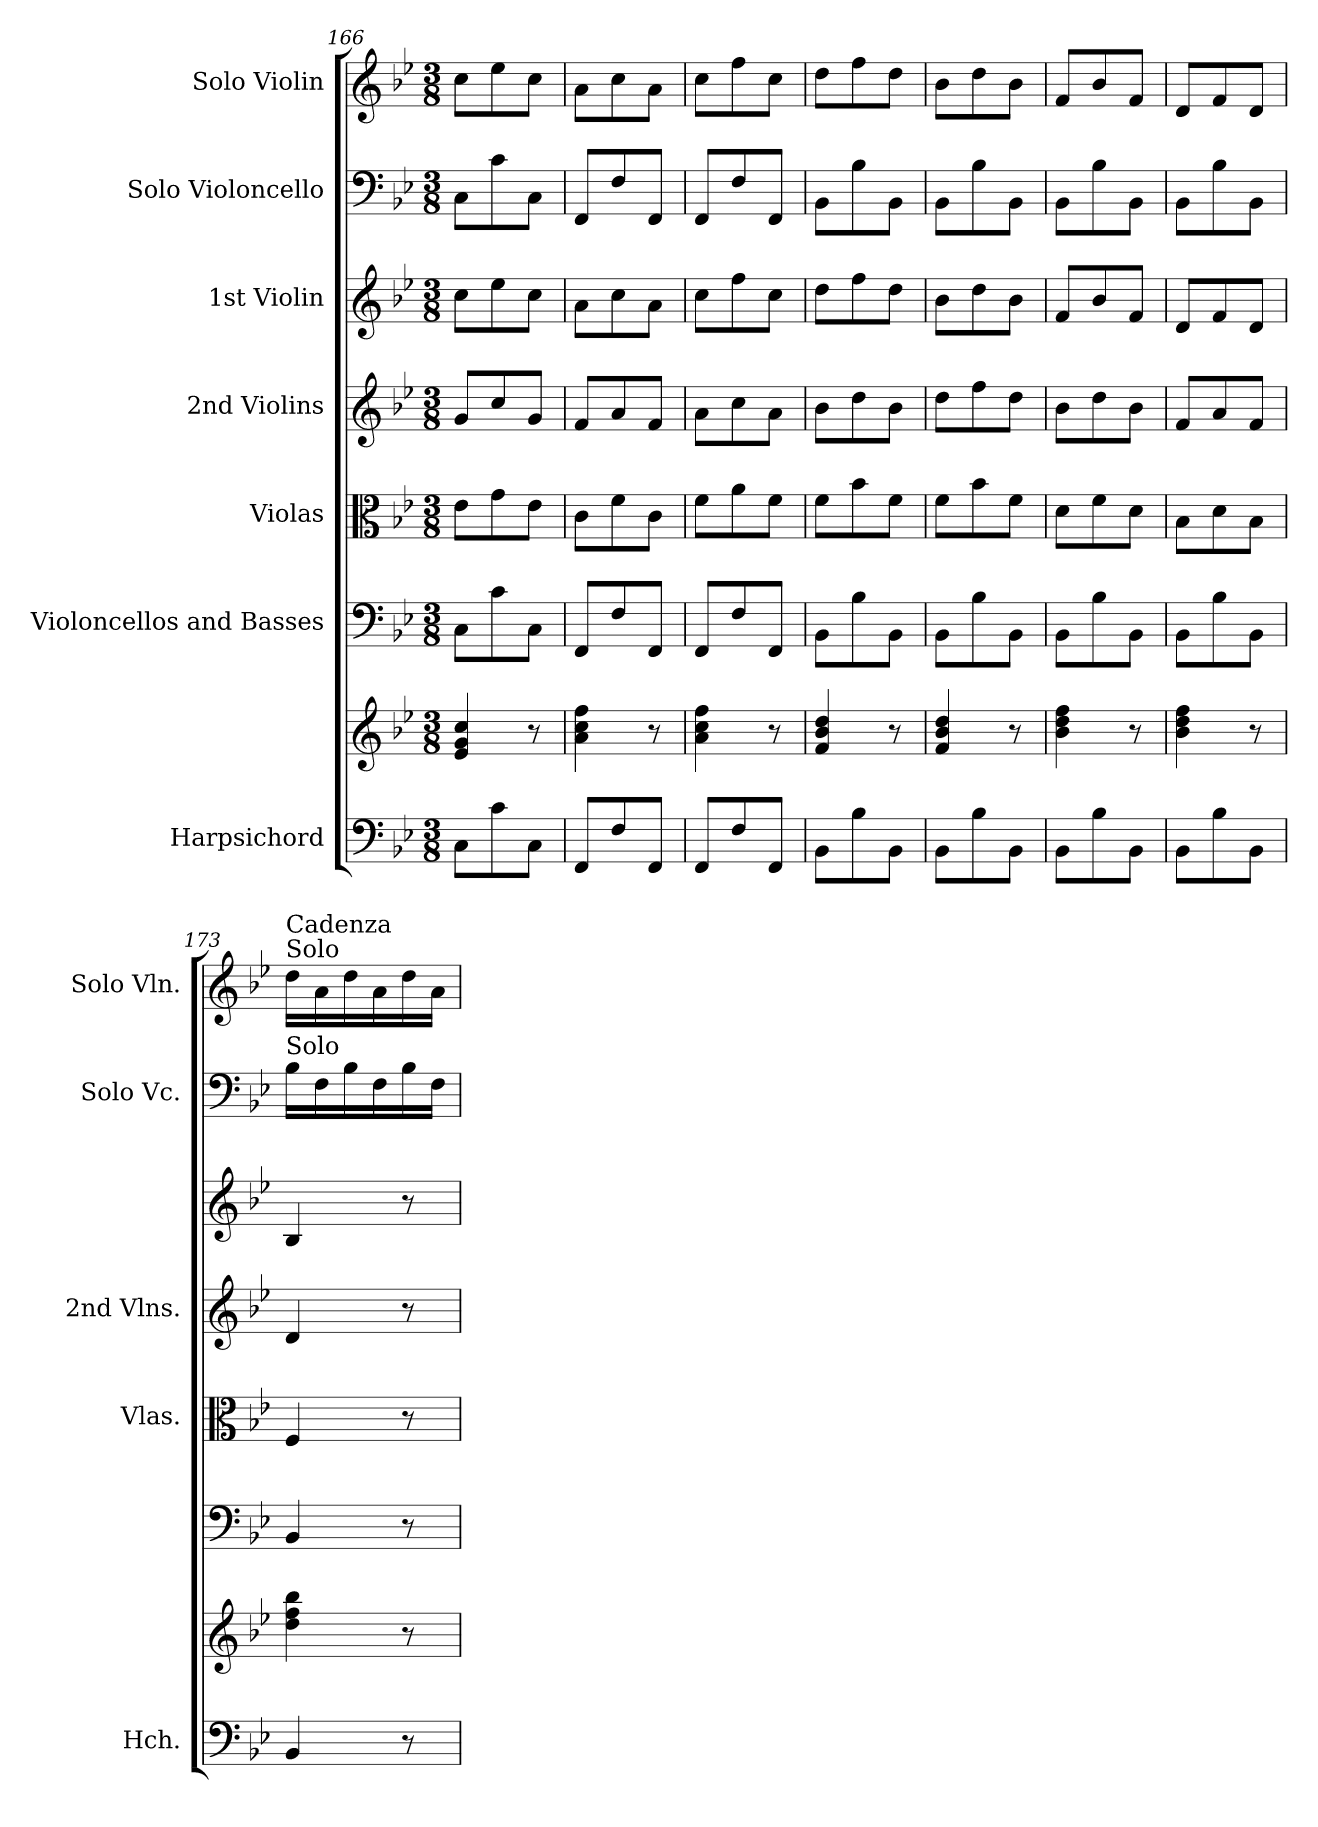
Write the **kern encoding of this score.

**kern	**kern	**kern	**kern	**kern	**kern	**kern	**kern
*part7	*part7	*part6	*part5	*part4	*part3	*part2	*part1
*staff8	*staff7	*staff6	*staff5	*staff4	*staff3	*staff2	*staff1
*I"Harpsichord	*	*I"Violoncellos and Basses	*I"Violas	*I"2nd Violins	*I"1st Violin	*I"Solo Violoncello	*I"Solo Violin
*I'Hch.	*	*	*I'Vlas.	*I'2nd Vlns.	*	*I'Solo Vc.	*I'Solo Vln.
*clefF4	*clefG2	*clefF4	*clefC3	*clefG2	*clefG2	*clefF4	*clefG2
*k[b-e-]	*k[b-e-]	*k[b-e-]	*k[b-e-]	*k[b-e-]	*k[b-e-]	*k[b-e-]	*k[b-e-]
*M3/8	*M3/8	*M3/8	*M3/8	*M3/8	*M3/8	*M3/8	*M3/8
=166	=166	=166	=166	=166	=166	=166	=166
8C\L	4e-/ 4g/ 4cc/	8C\L	8e-\L	8g/L	8cc\L	8C\L	8cc\L
8c\	.	8c\	8g\	8cc/	8ee-\	8c\	8ee-\
8C\J	8r	8C\J	8e-\J	8g/J	8cc\J	8C\J	8cc\J
=167	=167	=167	=167	=167	=167	=167	=167
8FF/L	4a\ 4cc\ 4ff\	8FF/L	8c\L	8f/L	8a\L	8FF/L	8a\L
8F/	.	8F/	8f\	8a/	8cc\	8F/	8cc\
8FF/J	8r	8FF/J	8c\J	8f/J	8a\J	8FF/J	8a\J
=168	=168	=168	=168	=168	=168	=168	=168
8FF/L	4a\ 4cc\ 4ff\	8FF/L	8f\L	8a\L	8cc\L	8FF/L	8cc\L
8F/	.	8F/	8a\	8cc\	8ff\	8F/	8ff\
8FF/J	8r	8FF/J	8f\J	8a\J	8cc\J	8FF/J	8cc\J
=169	=169	=169	=169	=169	=169	=169	=169
8BB-\L	4f/ 4b-/ 4dd/	8BB-\L	8f\L	8b-\L	8dd\L	8BB-\L	8dd\L
8B-\	.	8B-\	8b-\	8dd\	8ff\	8B-\	8ff\
8BB-\J	8r	8BB-\J	8f\J	8b-\J	8dd\J	8BB-\J	8dd\J
=170	=170	=170	=170	=170	=170	=170	=170
8BB-\L	4f/ 4b-/ 4dd/	8BB-\L	8f\L	8dd\L	8b-\L	8BB-\L	8b-\L
8B-\	.	8B-\	8b-\	8ff\	8dd\	8B-\	8dd\
8BB-\J	8r	8BB-\J	8f\J	8dd\J	8b-\J	8BB-\J	8b-\J
!!LO:LB:g=z
=171	=171	=171	=171	=171	=171	=171	=171
8BB-\L	4b-\ 4dd\ 4ff\	8BB-\L	8d\L	8b-\L	8f/L	8BB-\L	8f/L
8B-\	.	8B-\	8f\	8dd\	8b-/	8B-\	8b-/
8BB-\J	8r	8BB-\J	8d\J	8b-\J	8f/J	8BB-\J	8f/J
=172	=172	=172	=172	=172	=172	=172	=172
8BB-\L	4b-\ 4dd\ 4ff\	8BB-\L	8B-\L	8f/L	8d/L	8BB-\L	8d/L
8B-\	.	8B-\	8d\	8a/	8f/	8B-\	8f/
8BB-\J	8r	8BB-\J	8B-\J	8f/J	8d/J	8BB-\J	8d/J
=173	=173	=173	=173	=173	=173	=173	=173
!	!	!	!	!	!	!	!LO:TX:a:t=Solo
!	!	!	!	!	!	!	!LO:TX:a:t=Cadenza
!	!	!	!	!	!	!LO:TX:a:t=Solo	!
4BB-/	4dd\ 4ff\ 4bb-\	4BB-/	4F/	4d/	4B-/	16B-\LL	16dd\LL
.	.	.	.	.	.	16F\	16a\
.	.	.	.	.	.	16B-\	16dd\
.	.	.	.	.	.	16F\	16a\
8r	8r	8r	8r	8r	8r	16B-\	16dd\
.	.	.	.	.	.	16F\JJ	16a\JJ
=	=	=	=	=	=	=	=
*-	*-	*-	*-	*-	*-	*-	*-
